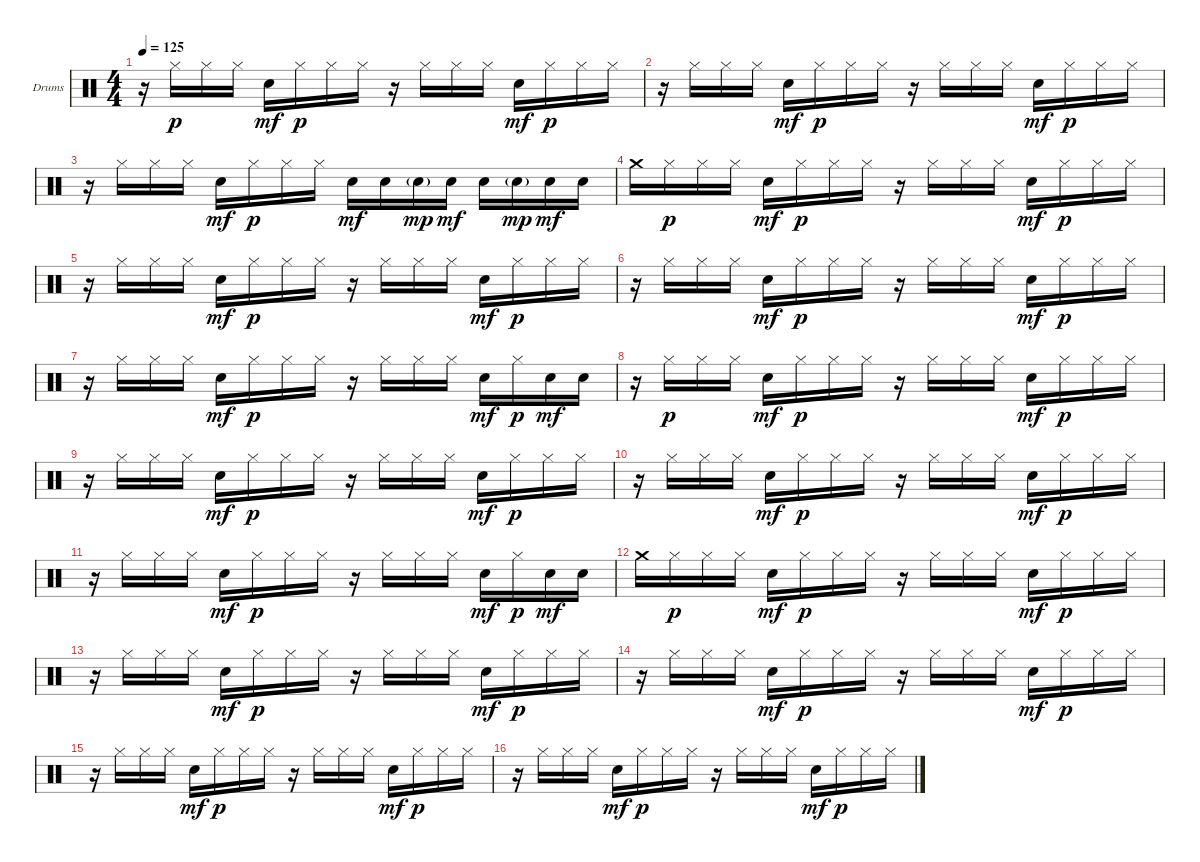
\defaultSystemsLayout 4
\bracketExtendMode groupsimilarinstruments
\firstSystemTrackNameOrientation horizontal
\otherSystemsTrackNameOrientation horizontal
\track ("Drumkit" "Drums") {instrument percussion}
\staff {score}
\articulation defaults
\ts (4 4)
\tempo 125
\clef neutral
\scale
0.333333
\ks c
r.16{dy p} "Hi-Hat (closed)".16 "Hi-Hat (closed)".16 "Hi-Hat (closed)".16 "Snare (hit) 2".16{dy mf} "Hi-Hat (closed)".16{dy p} "Hi-Hat (closed)".16 "Hi-Hat (closed)".16 r.16 "Hi-Hat (closed)".16 "Hi-Hat (closed)".16 "Hi-Hat (closed)".16 "Snare (hit) 2".16{dy mf} "Hi-Hat (closed)".16{dy p} "Hi-Hat (closed)".16 "Hi-Hat (closed)".16 |
\scale
0.333333 r.16 "Hi-Hat (closed)".16 "Hi-Hat (closed)".16 "Hi-Hat (closed)".16 "Snare (hit) 2".16{dy mf} "Hi-Hat (closed)".16{dy p} "Hi-Hat (closed)".16 "Hi-Hat (closed)".16 r.16 "Hi-Hat (closed)".16 "Hi-Hat (closed)".16 "Hi-Hat (closed)".16 "Snare (hit) 2".16{dy mf} "Hi-Hat (closed)".16{dy p} "Hi-Hat (closed)".16 "Hi-Hat (closed)".16 |
\scale
0.333333 r.16 "Hi-Hat (closed)".16 "Hi-Hat (closed)".16 "Hi-Hat (closed)".16 "Snare (hit) 2".16{dy mf} "Hi-Hat (closed)".16{dy p} "Hi-Hat (closed)".16 "Hi-Hat (closed)".16 "Snare (hit) 2".16{dy mf} "Snare (hit) 2".16 "Snare (hit) 2"{g}.16{dy mp} "Snare (hit) 2".16{dy mf} "Snare (hit) 2".16 "Snare (hit) 2"{g}.16{dy mp} "Snare (hit) 2".16{dy mf} "Snare (hit) 2".16 |
\scale
0.333333 "Crash medium (hit)".16 "Hi-Hat (closed)".16{dy p} "Hi-Hat (closed)".16 "Hi-Hat (closed)".16 "Snare (hit) 2".16{dy mf} "Hi-Hat (closed)".16{dy p} "Hi-Hat (closed)".16 "Hi-Hat (closed)".16 r.16 "Hi-Hat (closed)".16 "Hi-Hat (closed)".16 "Hi-Hat (closed)".16 "Snare (hit) 2".16{dy mf} "Hi-Hat (closed)".16{dy p} "Hi-Hat (closed)".16 "Hi-Hat (closed)".16 |
\scale
0.333333 r.16 "Hi-Hat (closed)".16 "Hi-Hat (closed)".16 "Hi-Hat (closed)".16 "Snare (hit) 2".16{dy mf} "Hi-Hat (closed)".16{dy p} "Hi-Hat (closed)".16 "Hi-Hat (closed)".16 r.16 "Hi-Hat (closed)".16 "Hi-Hat (closed)".16 "Hi-Hat (closed)".16 "Snare (hit) 2".16{dy mf} "Hi-Hat (closed)".16{dy p} "Hi-Hat (closed)".16 "Hi-Hat (closed)".16 |
\scale
0.333333 r.16 "Hi-Hat (closed)".16 "Hi-Hat (closed)".16 "Hi-Hat (closed)".16 "Snare (hit) 2".16{dy mf} "Hi-Hat (closed)".16{dy p} "Hi-Hat (closed)".16 "Hi-Hat (closed)".16 r.16 "Hi-Hat (closed)".16 "Hi-Hat (closed)".16 "Hi-Hat (closed)".16 "Snare (hit) 2".16{dy mf} "Hi-Hat (closed)".16{dy p} "Hi-Hat (closed)".16 "Hi-Hat (closed)".16 |
\scale
0.333333 r.16 "Hi-Hat (closed)".16 "Hi-Hat (closed)".16 "Hi-Hat (closed)".16 "Snare (hit) 2".16{dy mf} "Hi-Hat (closed)".16{dy p} "Hi-Hat (closed)".16 "Hi-Hat (closed)".16 r.16 "Hi-Hat (closed)".16 "Hi-Hat (closed)".16 "Hi-Hat (closed)".16 "Snare (hit) 2".16{dy mf} "Hi-Hat (closed)".16{dy p} "Snare (hit) 2".16{dy mf} "Snare (hit) 2".16 |
\scale
0.333333 r.16 "Hi-Hat (closed)".16{dy p} "Hi-Hat (closed)".16 "Hi-Hat (closed)".16 "Snare (hit) 2".16{dy mf} "Hi-Hat (closed)".16{dy p} "Hi-Hat (closed)".16 "Hi-Hat (closed)".16 r.16 "Hi-Hat (closed)".16 "Hi-Hat (closed)".16 "Hi-Hat (closed)".16 "Snare (hit) 2".16{dy mf} "Hi-Hat (closed)".16{dy p} "Hi-Hat (closed)".16 "Hi-Hat (closed)".16 |
\scale
0.333333 r.16 "Hi-Hat (closed)".16 "Hi-Hat (closed)".16 "Hi-Hat (closed)".16 "Snare (hit) 2".16{dy mf} "Hi-Hat (closed)".16{dy p} "Hi-Hat (closed)".16 "Hi-Hat (closed)".16 r.16 "Hi-Hat (closed)".16 "Hi-Hat (closed)".16 "Hi-Hat (closed)".16 "Snare (hit) 2".16{dy mf} "Hi-Hat (closed)".16{dy p} "Hi-Hat (closed)".16 "Hi-Hat (closed)".16 |
\scale
0.333333 r.16 "Hi-Hat (closed)".16 "Hi-Hat (closed)".16 "Hi-Hat (closed)".16 "Snare (hit) 2".16{dy mf} "Hi-Hat (closed)".16{dy p} "Hi-Hat (closed)".16 "Hi-Hat (closed)".16 r.16 "Hi-Hat (closed)".16 "Hi-Hat (closed)".16 "Hi-Hat (closed)".16 "Snare (hit) 2".16{dy mf} "Hi-Hat (closed)".16{dy p} "Hi-Hat (closed)".16 "Hi-Hat (closed)".16 |
\scale
0.333333 r.16 "Hi-Hat (closed)".16 "Hi-Hat (closed)".16 "Hi-Hat (closed)".16 "Snare (hit) 2".16{dy mf} "Hi-Hat (closed)".16{dy p} "Hi-Hat (closed)".16 "Hi-Hat (closed)".16 r.16 "Hi-Hat (closed)".16 "Hi-Hat (closed)".16 "Hi-Hat (closed)".16 "Snare (hit) 2".16{dy mf} "Hi-Hat (closed)".16{dy p} "Snare (hit) 2".16{dy mf} "Snare (hit) 2".16 |
\scale
0.333333 "Crash medium (hit)".16 "Hi-Hat (closed)".16{dy p} "Hi-Hat (closed)".16 "Hi-Hat (closed)".16 "Snare (hit) 2".16{dy mf} "Hi-Hat (closed)".16{dy p} "Hi-Hat (closed)".16 "Hi-Hat (closed)".16 r.16 "Hi-Hat (closed)".16 "Hi-Hat (closed)".16 "Hi-Hat (closed)".16 "Snare (hit) 2".16{dy mf} "Hi-Hat (closed)".16{dy p} "Hi-Hat (closed)".16 "Hi-Hat (closed)".16 |
\scale
0.333333 r.16 "Hi-Hat (closed)".16 "Hi-Hat (closed)".16 "Hi-Hat (closed)".16 "Snare (hit) 2".16{dy mf} "Hi-Hat (closed)".16{dy p} "Hi-Hat (closed)".16 "Hi-Hat (closed)".16 r.16 "Hi-Hat (closed)".16 "Hi-Hat (closed)".16 "Hi-Hat (closed)".16 "Snare (hit) 2".16{dy mf} "Hi-Hat (closed)".16{dy p} "Hi-Hat (closed)".16 "Hi-Hat (closed)".16 |
\scale
0.333333 r.16 "Hi-Hat (closed)".16 "Hi-Hat (closed)".16 "Hi-Hat (closed)".16 "Snare (hit) 2".16{dy mf} "Hi-Hat (closed)".16{dy p} "Hi-Hat (closed)".16 "Hi-Hat (closed)".16 r.16 "Hi-Hat (closed)".16 "Hi-Hat (closed)".16 "Hi-Hat (closed)".16 "Snare (hit) 2".16{dy mf} "Hi-Hat (closed)".16{dy p} "Hi-Hat (closed)".16 "Hi-Hat (closed)".16 |
\scale
0.333333 r.16 "Hi-Hat (closed)".16 "Hi-Hat (closed)".16 "Hi-Hat (closed)".16 "Snare (hit) 2".16{dy mf} "Hi-Hat (closed)".16{dy p} "Hi-Hat (closed)".16 "Hi-Hat (closed)".16 r.16 "Hi-Hat (closed)".16 "Hi-Hat (closed)".16 "Hi-Hat (closed)".16 "Snare (hit) 2".16{dy mf} "Hi-Hat (closed)".16{dy p} "Hi-Hat (closed)".16 "Hi-Hat (closed)".16 |
\scale
0.333333 r.16 "Hi-Hat (closed)".16 "Hi-Hat (closed)".16 "Hi-Hat (closed)".16 "Snare (hit) 2".16{dy mf} "Hi-Hat (closed)".16{dy p} "Hi-Hat (closed)".16 "Hi-Hat (closed)".16 r.16 "Hi-Hat (closed)".16 "Hi-Hat (closed)".16 "Hi-Hat (closed)".16 "Snare (hit) 2".16{dy mf} "Hi-Hat (closed)".16{dy p} "Hi-Hat (closed)".16 "Hi-Hat (closed)".16
